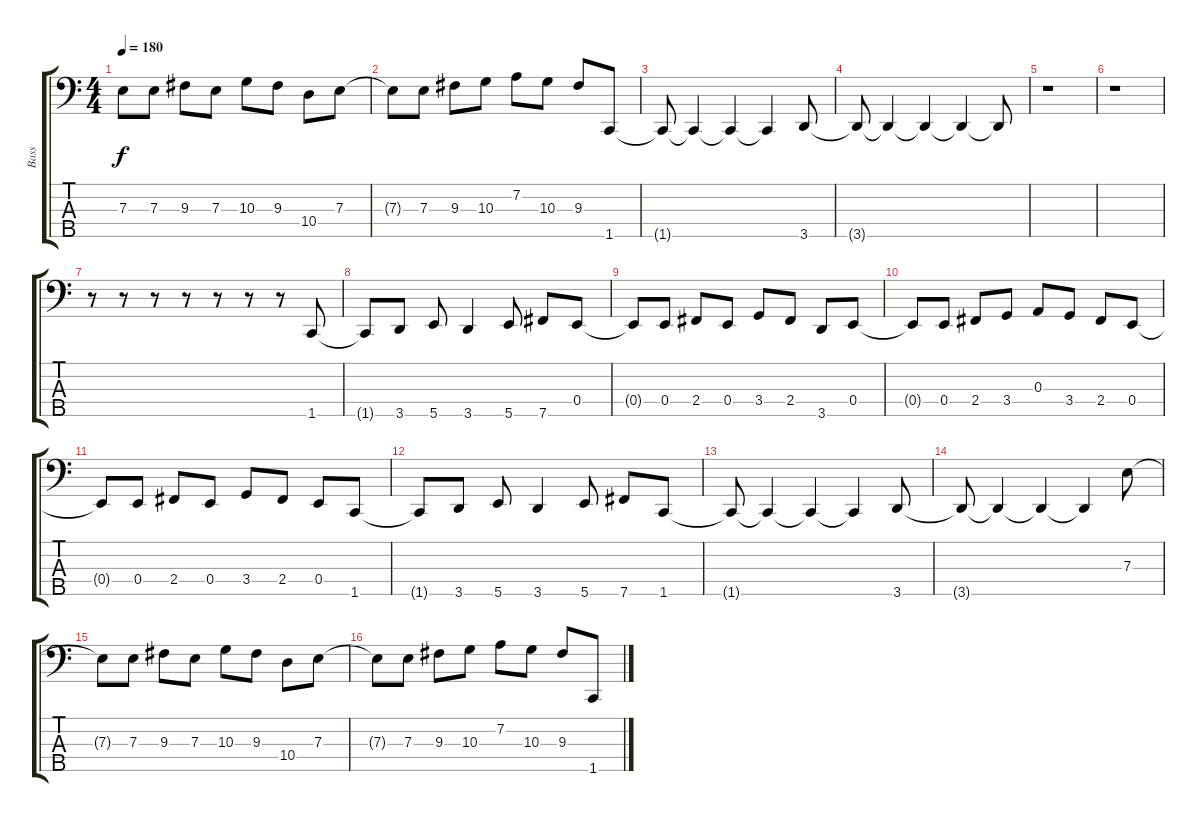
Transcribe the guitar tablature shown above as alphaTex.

\track ("Bass" "Bass") {instrument electricbasspick}
\staff {score tabs}
\tuning (G2 D2 A1 E1 B0) {hide}
\ts (4 4)
\tempo 180
\clef f4
\ks c
7.3{t}.8{dy f} 7.3.8 9.3.8 7.3.8 10.3.8 9.3.8 10.4.8 7.3.8 |
7.3{t}.8 7.3.8 9.3.8 10.3.8 7.2.8 10.3.8 9.3.8 1.5.8 |
1.5{t}.8 1.5{t}.4 1.5{t}.4 1.5{t}.4 3.5.8 |
3.5{t}.8 3.5{t}.4 3.5{t}.4 3.5{t}.4 3.5{t}.8 |
r.1 |
r.1 |
r.8 r.8 r.8 r.8 r.8 r.8 r.8 1.5.8 |
1.5{t}.8 3.5.8 5.5.8 3.5.4 5.5.8 7.5.8 0.4.8 |
0.4{t}.8 0.4.8 2.4.8 0.4.8 3.4.8 2.4.8 3.5.8 0.4.8 |
0.4{t}.8 0.4.8 2.4.8 3.4.8 0.3.8 3.4.8 2.4.8 0.4.8 |
0.4{t}.8 0.4.8 2.4.8 0.4.8 3.4.8 2.4.8 0.4.8 1.5.8 |
1.5{t}.8 3.5.8 5.5.8 3.5.4 5.5.8 7.5.8 1.5.8 |
1.5{t}.8 1.5{t}.4 1.5{t}.4 1.5{t}.4 3.5.8 |
3.5{t}.8 3.5{t}.4 3.5{t}.4 3.5{t}.4 7.3.8 |
7.3{t}.8 7.3.8 9.3.8 7.3.8 10.3.8 9.3.8 10.4.8 7.3.8 |
7.3{t}.8 7.3.8 9.3.8 10.3.8 7.2.8 10.3.8 9.3.8 1.5.8
